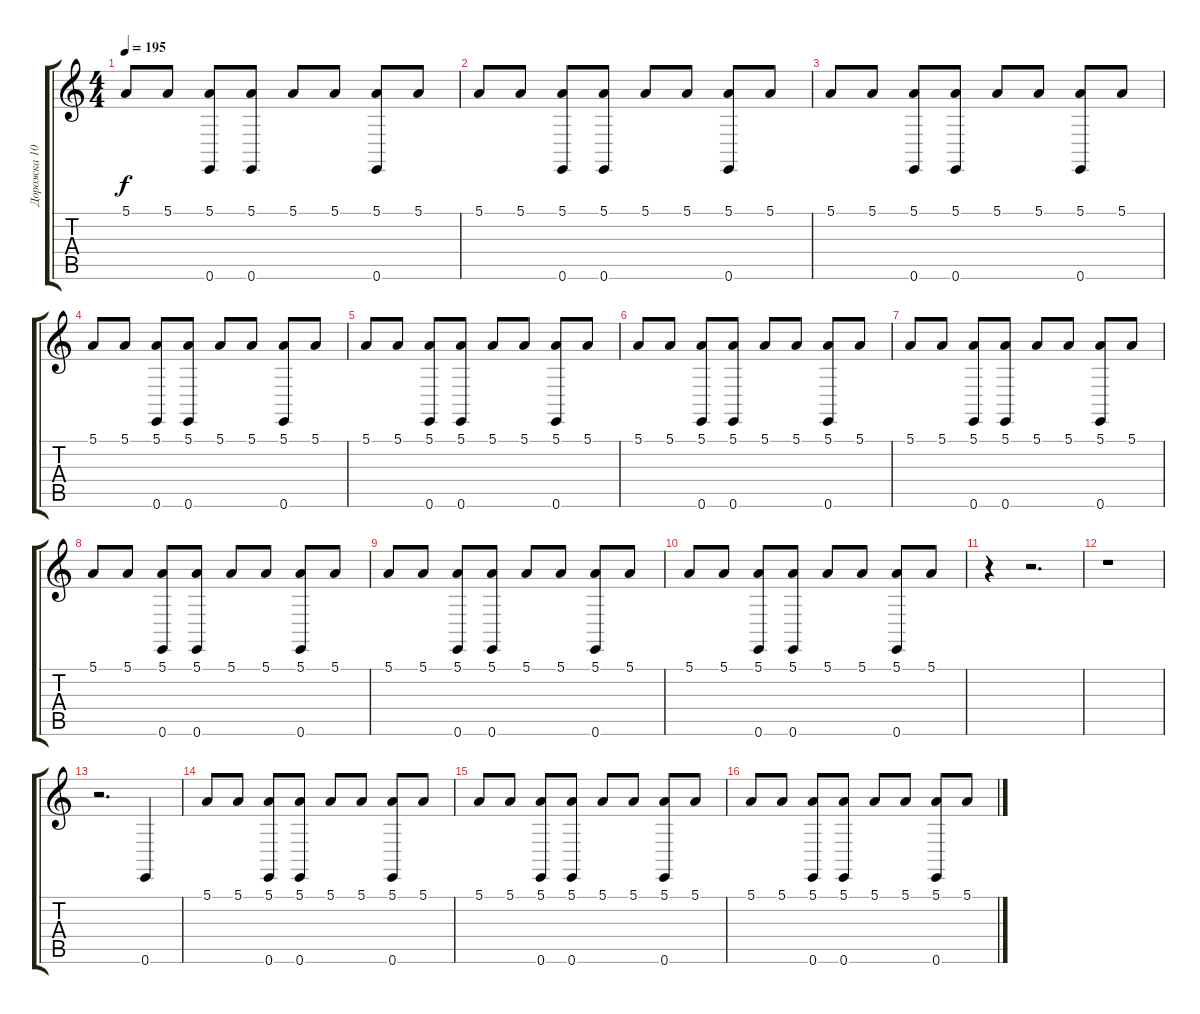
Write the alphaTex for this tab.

\track ("Дорожка 10" "Дорожка 10") {instrument acousticgrandpiano}
\staff {score tabs}
\tuning (E4 B3 G3 D3 A2 E2) {hide}
\ts (4 4)
\tempo 195
\clef g2
\ks c
5.1.8{dy f} 5.1.8 (5.1 0.6).8 (5.1 0.6).8 5.1.8 5.1.8 (5.1 0.6).8 5.1.8 |
5.1.8 5.1.8 (5.1 0.6).8 (5.1 0.6).8 5.1.8 5.1.8 (5.1 0.6).8 5.1.8 |
5.1.8 5.1.8 (5.1 0.6).8 (5.1 0.6).8 5.1.8 5.1.8 (5.1 0.6).8 5.1.8 |
5.1.8 5.1.8 (5.1 0.6).8 (5.1 0.6).8 5.1.8 5.1.8 (5.1 0.6).8 5.1.8 |
5.1.8 5.1.8 (5.1 0.6).8 (5.1 0.6).8 5.1.8 5.1.8 (5.1 0.6).8 5.1.8 |
5.1.8 5.1.8 (5.1 0.6).8 (5.1 0.6).8 5.1.8 5.1.8 (5.1 0.6).8 5.1.8 |
5.1.8 5.1.8 (5.1 0.6).8 (5.1 0.6).8 5.1.8 5.1.8 (5.1 0.6).8 5.1.8 |
5.1.8 5.1.8 (5.1 0.6).8 (5.1 0.6).8 5.1.8 5.1.8 (5.1 0.6).8 5.1.8 |
5.1.8 5.1.8 (5.1 0.6).8 (5.1 0.6).8 5.1.8 5.1.8 (5.1 0.6).8 5.1.8 |
5.1.8 5.1.8 (5.1 0.6).8 (5.1 0.6).8 5.1.8 5.1.8 (5.1 0.6).8 5.1.8 |
r.4 r.2{d} |
r.1 |
r.2{d} 0.6.4 |
5.1.8 5.1.8 (5.1 0.6).8 (5.1 0.6).8 5.1.8 5.1.8 (5.1 0.6).8 5.1.8 |
5.1.8 5.1.8 (5.1 0.6).8 (5.1 0.6).8 5.1.8 5.1.8 (5.1 0.6).8 5.1.8 |
5.1.8 5.1.8 (5.1 0.6).8 (5.1 0.6).8 5.1.8 5.1.8 (5.1 0.6).8 5.1.8
